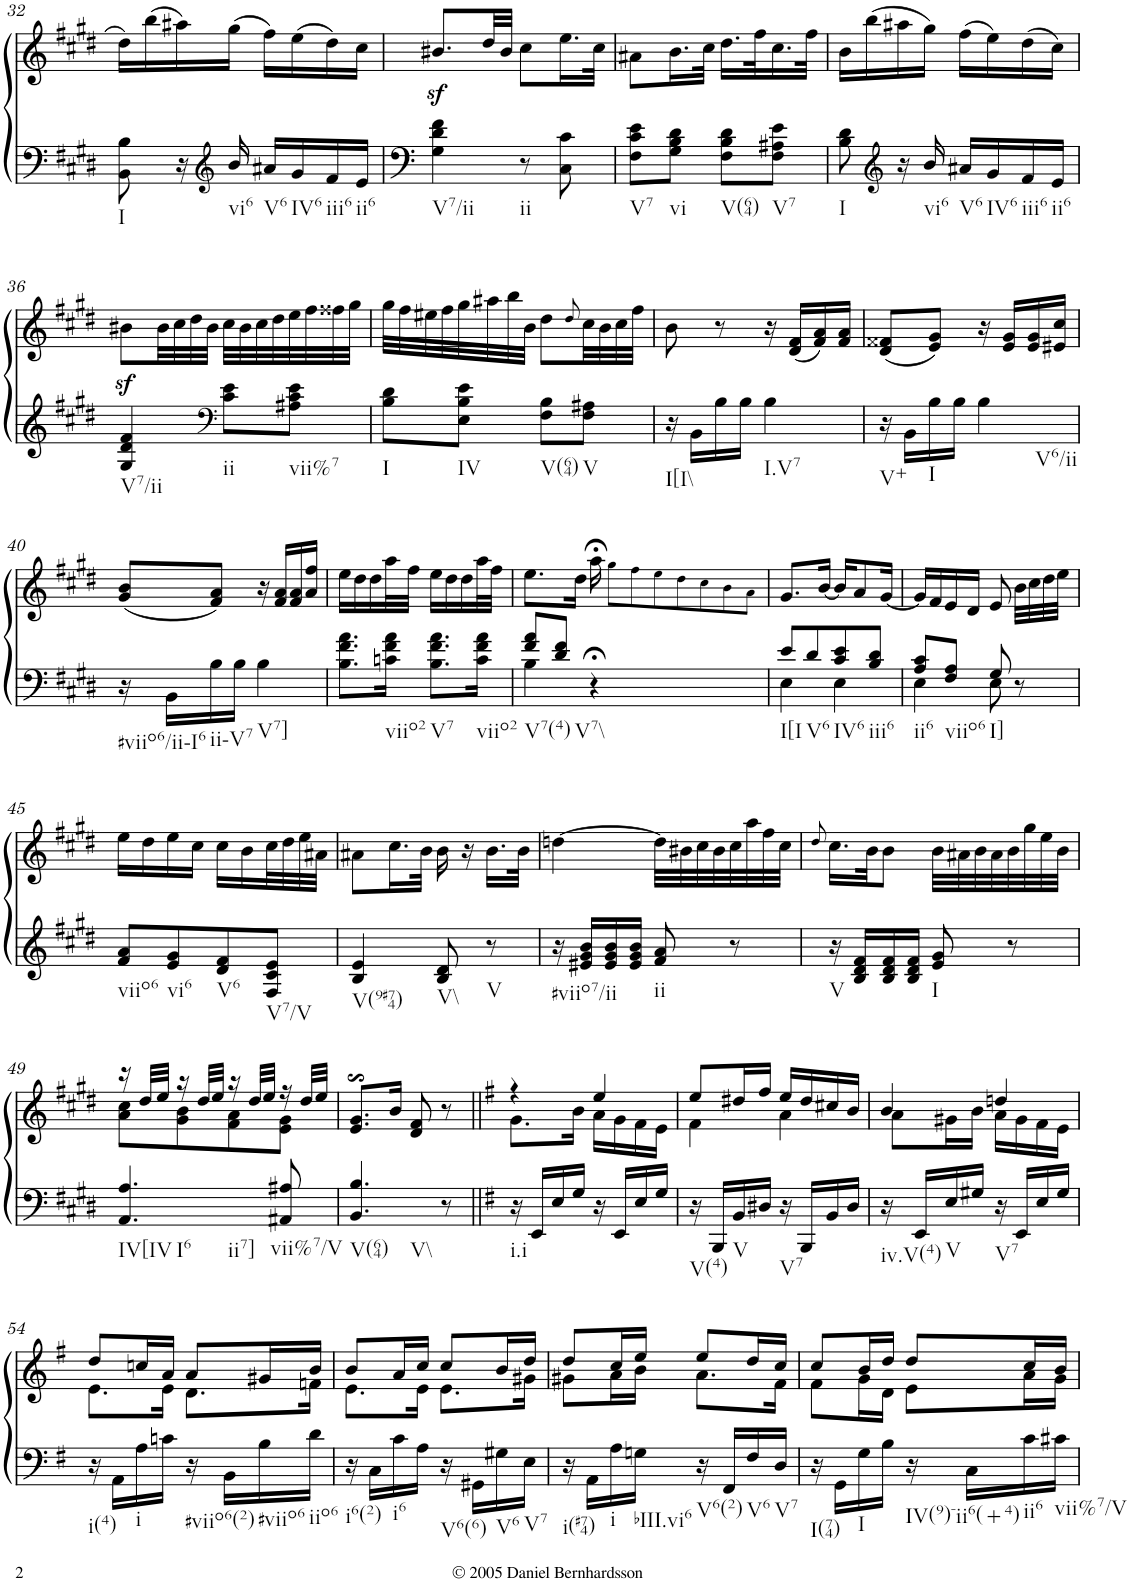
**kern	**kern
*part1	*part1
*staff2	*staff1
*I"Piano	*
*I'Pno.	*
!!LO:PB:g=z
*clefF4	*clefG2
*k[f#c#g#d#]	*k[f#c#g#d#]
*E:	*E:
*M2/4	*M2/4
=32	=32
!LO:TX:b:t=I	!
8BB\ 8B\	16dd#\LL
.	(16bb\
16r	16aa#X\)
*clefG2	*
!LO:TX:b:t=vi6	!
16b/	(16gg#\JJ
!LO:TX:b:t=V6	!
16a#X/LL	16ff#\LL)
!LO:TX:b:t=IV6	!
16g#/	(16ee\
!LO:TX:b:t=iii6	!
16f#/	16dd#\)
!LO:TX:b:t=ii6	!
16e/JJ	16cc#\JJ
=33	=33
!LO:TX:b:t=V7/ii	!
4G#\ 4d#\ 4f#\	8.b#Xz</L
.	32dd#/LL
.	32b#/JJJ
!LO:TX:b:t=ii	!
8r	8cc#\L
8C#\ 8c#\	16.ee\L
.	32cc#\JJk
=34	=34
!LO:TX:b:t=V7	!
8F#\ 8c#\ 8e\L	8a#X\L
!LO:TX:b:t=vi	!
8G#\ 8B\ 8d#\J	16.b\L
.	32cc#\JJk
!LO:TX:b:t=V(64)	!
8F#\ 8B\ 8d#\L	16.dd#\LL
.	32ff#\K
!LO:TX:b:t=V7	!
8F#\ 8A#X\ 8e\J	16.cc#\
.	32ff#\JJk
=35	=35
!LO:TX:b:t=I	!
8B\ 8d#\	16b\LL
.	(16bb\
*clefG2	*
16r	16aa#X\
!LO:TX:b:t=vi6	!
16b/	16gg#\JJ)
!LO:TX:b:t=V6	!
16a#X/LL	(16ff#\LL
!LO:TX:b:t=IV6	!
16g#/	16ee\)
!LO:TX:b:t=iii6	!
16f#/	(16dd#\
!LO:TX:b:t=ii6	!
16e/JJ	16cc#\JJ)
!!LO:LB:g=z
=36	=36
!LO:TX:b:t=V7/ii	!
4G#/ 4d#/ 4f#/	8b#Xz<\L
.	32b#\LL
.	32cc#\
.	32dd#\
.	32b#\JJJ
*clefF4	*
!LO:TX:b:t=ii	!
8c#\ 8e\L	32cc#\LLL
.	32b#\
.	32cc#\
.	32dd#\
!LO:TX:b:t=vii%7	!
8A#X\ 8c#\ 8e\J	32ee\
.	32ff#\
.	32ff##X\
.	32gg#\JJJ
=37	=37
!LO:TX:b:t=I	!
8B\ 8d#\L	32gg#\LLL
.	32ff#\
.	32ee#X\
.	32ff#\
!LO:TX:b:t=IV	!
8E\ 8B\ 8e\J	32gg#\
.	32aa#X\
.	32bb\
.	32b\JJJ
!LO:TX:b:t=V(64)	!
8F#\ 8B\L	8dd#\L
.	8qdd#/
!LO:TX:b:t=V	!
8F#\ 8A#X\J	32cc#\LL
.	32b\
.	32cc#\
.	32ff#\JJJ
=38	=38
!LO:TX:b:t=I[I\\	!
16r	8b\
16BB\LL	.
16B\	8r
16B\JJ	.
!LO:TX:b:t=I.V7	!
4B\	16r
.	(16d#/ 16f#/LL
.	16f#/ 16a/)
.	16f#/ 16a/JJ
=39	=39
!LO:TX:b:t=V+	!
16r	(8d#/ 8f##X/L
16BB\LL	.
!LO:TX:b:t=I	!
16B\	8e/ 8g#/J)
16B\JJ	.
!LO:TX:b:t=V6/ii	!
4B\	16r
.	16e/ 16g#/LL
.	16e/ 16g#/
.	16e#X/ 16cc#/JJ
!!LO:LB:g=z
=40	=40
!LO:TX:b:t=#viio6/ii-I6	!
16r	(8g#/ 8b/L
16BB\LL	.
!LO:TX:b:t=ii-V7	!
16B\	8f#/ 8a/J)
16B\JJ	.
!LO:TX:b:t=V7]	!
4B\	16r
.	16f#/ 16a/LL
.	16f#/ 16a/
.	16a/ 16ff#/JJ
=41	=41
8.B\ 8.f#\ 8.a\L	16ee\LL
.	16dd#\
.	16dd#\
!LO:TX:b:t=viio2	!
16cn\ 16f#\ 16a\Jk	32aa\L
.	32ff#\JJJ
!LO:TX:b:t=V7	!
8.B\ 8.f#\ 8.a\L	16ee\LL
.	16dd#\
.	16dd#\
!LO:TX:b:t=viio2	!
16c\ 16f#\ 16a\Jk	32aa\L
.	32ff#\JJJ
=42	=42
*^	*
!LO:TX:b:t=V7(4)	!	!
8f#/ 8a/L	4B\	8.ee\L
!LO:TX:b:t=V7\\	!	!
8d#/ 8f#/J	.	.
.	.	16dd#\Jk
4r;<	4ryy	16aa;<\
.	.	8gg#!\L
.	.	[16ff#!\
2ryy	2ryy	16ryy
.	.	8ee!\
.	.	8dd#!\
.	.	8cc#!\
.	.	8b!\
8.ryy	8.ryy	.
.	.	8a!\J
=43	=43	=43
!LO:TX:b:t=I[I	!	!
8e/L	4E\	8.g#/L
!LO:TX:b:t=V6	!	!
8d#/	.	.
.	.	16ff#!\]
!LO:TX:b:t=IV6	!	!
8c#/ 8e/	4E\	[<16b/Jk
.	.	16b/KL]
!LO:TX:b:t=iii6	!	!
8B/ 8d#/J	.	8a/
16ryy	16ryy	[<16g#/Jk
=44	=44	=44
!LO:TX:b:t=ii6	!	!
8A/ 8c#/L	4E\	16g#/LL]
.	.	16f#/
!LO:TX:b:t=viio6	!	!
8F#/ 8A/J	.	16e/
.	.	16d#/JJ
!LO:TX:b:t=I]	!	!
8G#/	8E\	8e/
8r	8ryy	32b\LLL
.	.	32cc#\
.	.	32dd#\
.	.	32ee\JJJ
*v	*v	*
!!LO:LB:g=z
=45	=45
!LO:TX:b:t=viio6	!
8f#/ 8a/L	16ee\LL
.	16dd#\
!LO:TX:b:t=vi6	!
8e/ 8g#/	16ee\
.	16cc#\JJ
!LO:TX:b:t=V6	!
8d#/ 8f#/	16cc#\LL
.	16b\
!LO:TX:b:t=V7/V	!
8F#/ 8c#/ 8e/J	32cc#\L
.	32dd#\
.	32ee\
.	32a#X\JJJ
=46	=46
!LO:TX:b:t=V(9#74)	!
4B/ 4e/	8a#X\L
.	16.cc#\L
.	32b\JJk
!LO:TX:b:t=V\\	!
8B/ 8d#/	16b\
.	16r
!LO:TX:b:t=V	!
8r	16.b\LL
.	32b\JJk
=47	=47
!LO:TX:b:t=#viio7/ii	!
16r	[>4ddn\
16e#X/ 16g#/ 16b/LL	.
16e#/ 16g#/ 16b/	.
16e#/ 16g#/ 16b/JJ	.
!LO:TX:b:t=ii	!
8f#/ 8a/	32dd\LLL]
.	32b#X\
.	32cc#\
.	32b#\
8r	32cc#\
.	32aa\
.	32ff#\
.	32cc#\JJJ
=48	=48
.	8qdd#/
!LO:TX:b:t=V	!
16r	16.cc#\LL
16B/ 16d#/ 16f#/LL	.
.	32b\JK
16B/ 16d#/ 16f#/	8b\J
16B/ 16d#/ 16f#/JJ	.
!LO:TX:b:t=I	!
8e/ 8g#/	32b\LLL
.	32a#X\
.	32b\
.	32a#\
8r	32b\
.	32gg#\
.	32ee\
.	32b\JJJ
!!LO:LB:g=z
=49	=49
*	*^
!LO:TX:b:t=IV[IV	!	!
!LO:TX:b:t=I6	!	!
!LO:TX:b:t=ii7]	!	!
4.AA/ 4.A/	16r	8a\ 8cc#\L
.	32dd#/LLL	.
.	32ee/JJJ	.
.	16r	8g#\ 8b\
.	32dd#/LLL	.
.	32ee/JJJ	.
.	16r	8f#\ 8a\
.	32dd#/LLL	.
.	32ee/JJJ	.
!LO:TX:b:t=vii%7/V	!	!
8AA#X/ 8A#X/	16r	8e\ 8g#\J
.	32dd#/LLL	.
.	32ee/JJJ	.
*	*v	*v
=50	=50
!LO:TX:b:t=V(64)	!
!LO:TX:b:t=V\\	!
4.BB/ 4.B/	8.e/s$SS 8.g#/s$SSL
.	16b/Jk
.	8d#/ 8f#/
8r	8r
=51||	=51||
*k[f#]	*k[f#]
*G:	*G:
*	*^
!LO:TX:b:t=i.i	!	!
16r	4r	8.g\L
16EE/LL	.	.
16E/	.	.
16G/JJ	.	16b\Jk
16r	4ee/	16a\LL
16EE/LL	.	16g\
16E/	.	16f#\
16G/JJ	.	16e\JJ
=52	=52	=52
!LO:TX:b:t=V(4)	!	!
16r	8ee/L	4f#\
16BBB/LL	.	.
!LO:TX:b:t=V	!	!
16BB/	16dd#X/L	.
16D#X/JJ	16ff#/JJ	.
!LO:TX:b:t=V7	!	!
16r	16ee/LL	4a\
16BBB/LL	16dd#/	.
16BB/	16cc#X/	.
16D#/JJ	16b/JJ	.
=53	=53	=53
!LO:TX:b:t=iv.V(4)	!	!
16r	4b/	8a\L
16EE/LL	.	.
!LO:TX:b:t=V	!	!
16E/	.	16g#X\L
16G#X/JJ	.	16b\JJ
!LO:TX:b:t=V7	!	!
16r	4ddn/	16a\LL
16EE/LL	.	16g#\
16E/	.	16f#\
16G#/JJ	.	16e\JJ
!!LO:LB:g=z	!!
=54	=54	=54
!LO:TX:b:t=i(4)	!	!
16r	8dd/L	8.e\L
16AA\LL	.	.
!LO:TX:b:t=i	!	!
16A\	16ccn/L	.
16cn\JJ	16a/JJ	16e\Jk
!LO:TX:b:t=#viio6(2)	!	!
16r	8a/L	8.d\L
16BB\LL	.	.
!LO:TX:b:t=#viio6	!	!
16B\	16g#X/L	.
!LO:TX:b:t=iio6	!	!
16d\JJ	16b/JJ	16fn\Jk
=55	=55	=55
!LO:TX:b:t=i6(2)	!	!
16r	8b/L	8.e\L
16C\LL	.	.
!LO:TX:b:t=i6	!	!
16c\	16a/L	.
16A\JJ	16cc/JJ	16e\Jk
!LO:TX:b:t=V6(6)	!	!
16r	8cc/L	8.e\L
16GG#X\LL	.	.
!LO:TX:b:t=V6	!	!
16G#X\	16b/L	.
!LO:TX:b:t=V7	!	!
16E\JJ	16dd/JJ	16g#X\Jk
=56	=56	=56
!LO:TX:b:t=i(#74)	!	!
16r	8dd/L	8g#X\L
16AA\LL	.	.
!LO:TX:b:t=i	!	!
16A\	16cc/L	16a\L
!LO:TX:b:t=bIII.vi6	!	!
16Gn\JJ	16ee/JJ	16b\JJ
!LO:TX:b:t=V6(2)	!	!
16r	8ee/L	8.a\L
16FF#/LL	.	.
!LO:TX:b:t=V6	!	!
16F#/	16dd/L	.
!LO:TX:b:t=V7	!	!
16D/JJ	16cc/JJ	16f#\Jk
=57	=57	=57
!LO:TX:b:t=I(74)	!	!
16r	8cc/L	8f#\L
16GG\LL	.	.
!LO:TX:b:t=I	!	!
16G\	16b/L	16g\L
16B\JJ	16dd/JJ	16d\JJ
!LO:TX:b:t=IV(9)-ii6(+4)	!	!
16r	8dd/L	8e\L
16C\LL	.	.
!LO:TX:b:t=ii6	!	!
16c\	16cc/L	16a\L
!LO:TX:b:t=vii%7/V	!	!
16c#X\JJ	16b/JJ	16g\JJ
*	*v	*v
=	=
*-	*-
